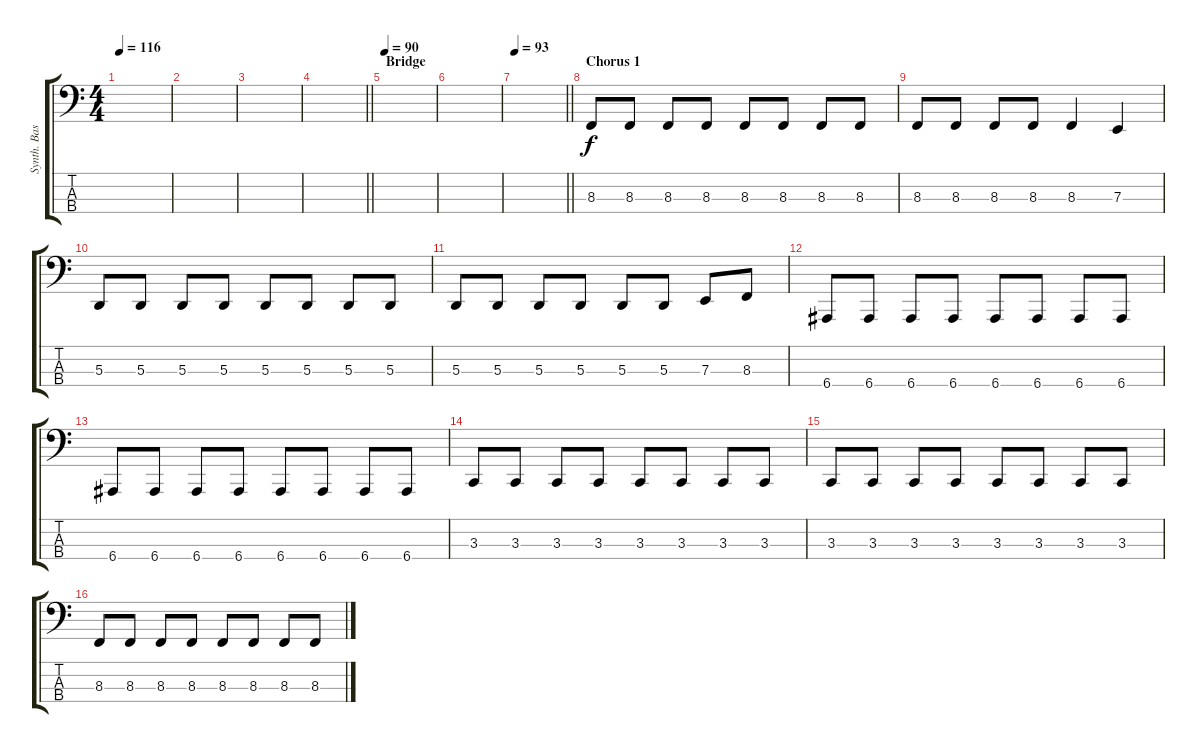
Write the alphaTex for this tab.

\track ("Synth. Bass" "Synth. Bas") {instrument synthbrass1}
\staff {score tabs}
\tuning (G2 D2 A1 E1) {hide}
\ts (4 4)
\tempo 116
\clef f4
\ks c
|
|
|
\barLineRight lightlight
|
\section ("" "Bridge")
\tempo 90
|
|
\tempo 93
\barLineRight lightlight
|
\section ("" "Chorus 1")
8.3.8 8.3.8 8.3.8 8.3.8 8.3.8 8.3.8 8.3.8 8.3.8 |
8.3.8 8.3.8 8.3.8 8.3.8 8.3.4 7.3.4 |
5.3.8 5.3.8 5.3.8 5.3.8 5.3.8 5.3.8 5.3.8 5.3.8 |
5.3.8 5.3.8 5.3.8 5.3.8 5.3.8 5.3.8 7.3.8 8.3.8 |
6.4.8 6.4.8 6.4.8 6.4.8 6.4.8 6.4.8 6.4.8 6.4.8 |
6.4.8 6.4.8 6.4.8 6.4.8 6.4.8 6.4.8 6.4.8 6.4.8 |
3.3.8 3.3.8 3.3.8 3.3.8 3.3.8 3.3.8 3.3.8 3.3.8 |
3.3.8 3.3.8 3.3.8 3.3.8 3.3.8 3.3.8 3.3.8 3.3.8 |
8.3.8 8.3.8 8.3.8 8.3.8 8.3.8 8.3.8 8.3.8 8.3.8
